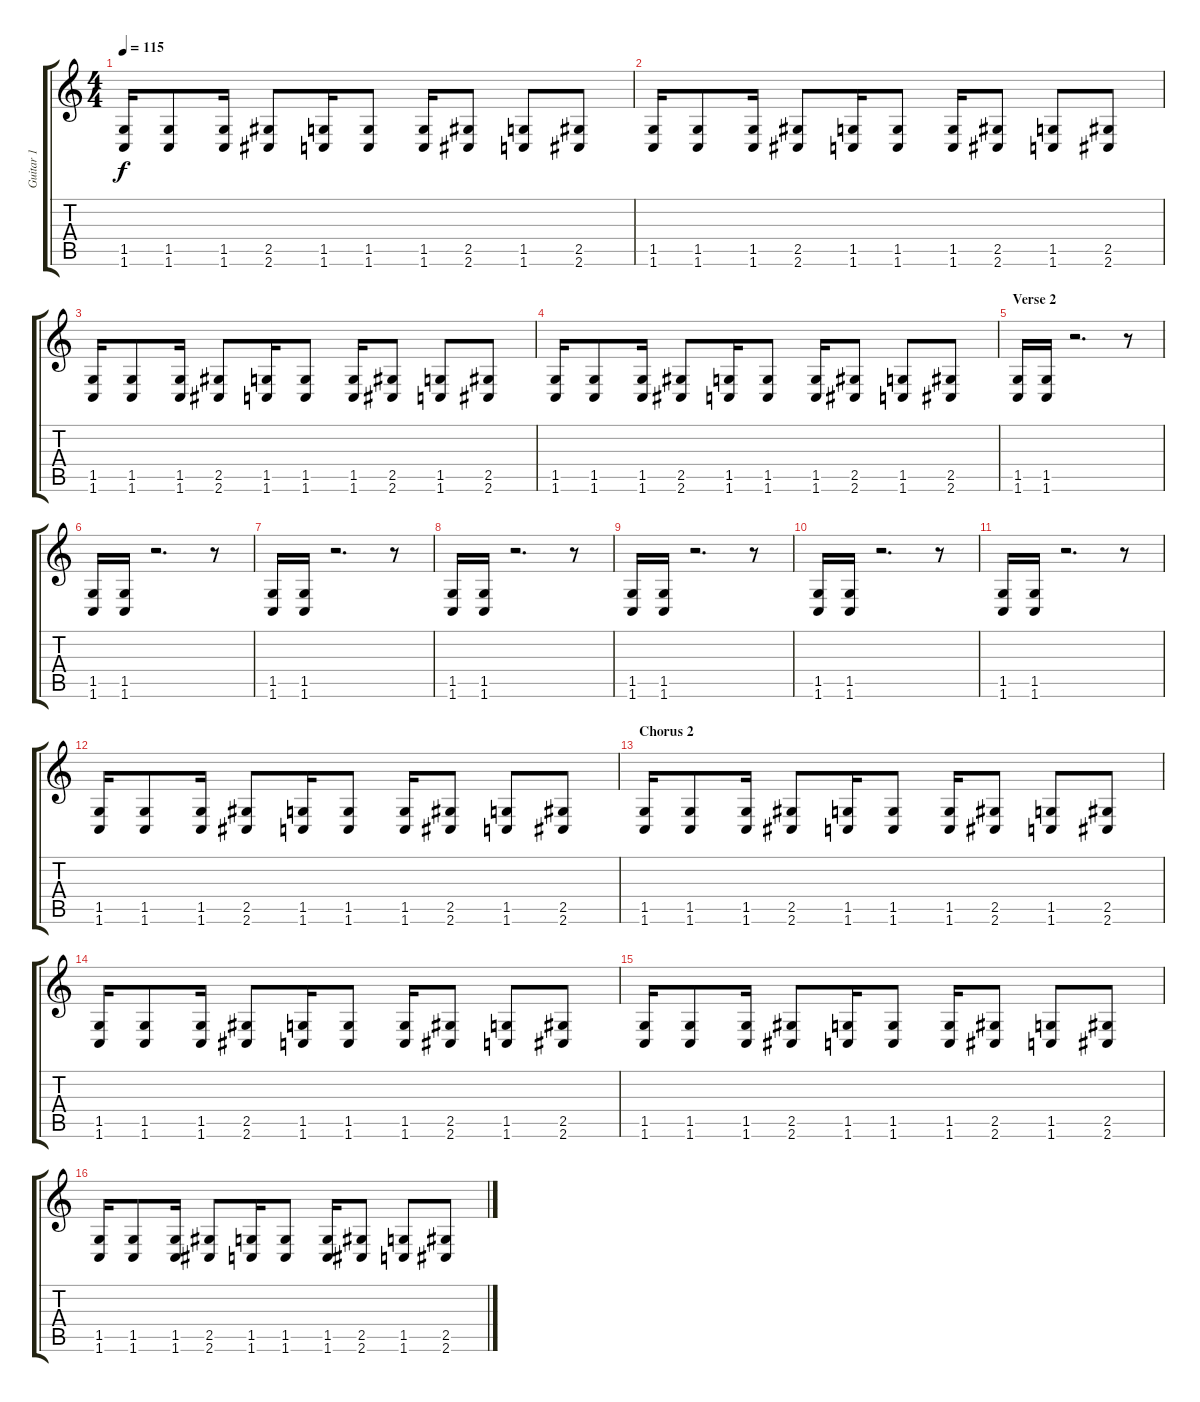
\track ("Guitar 1" "Guitar 1") {instrument distortionguitar}
\staff {score tabs}
\tuning (Db4 Ab3 E3 B2 Gb2 B1) {hide}
\ts (4 4)
\tempo 115
\clef g2
\ks c
(1.5 1.6).16{dy f} (1.5 1.6).8 (1.5 1.6).16 (2.5 2.6).8 (1.5 1.6).16 (1.5 1.6).8 (1.5 1.6).16 (2.5 2.6).8 (1.5 1.6).8 (2.5 2.6).8 |
(1.5 1.6).16 (1.5 1.6).8 (1.5 1.6).16 (2.5 2.6).8 (1.5 1.6).16 (1.5 1.6).8 (1.5 1.6).16 (2.5 2.6).8 (1.5 1.6).8 (2.5 2.6).8 |
(1.5 1.6).16 (1.5 1.6).8 (1.5 1.6).16 (2.5 2.6).8 (1.5 1.6).16 (1.5 1.6).8 (1.5 1.6).16 (2.5 2.6).8 (1.5 1.6).8 (2.5 2.6).8 |
(1.5 1.6).16 (1.5 1.6).8 (1.5 1.6).16 (2.5 2.6).8 (1.5 1.6).16 (1.5 1.6).8 (1.5 1.6).16 (2.5 2.6).8 (1.5 1.6).8 (2.5 2.6).8 |
\section ("" "Verse 2")
(1.5 1.6).16{balance 8 instrument electricguitarmuted} (1.5 1.6).16 r.2{d} r.8 |
(1.5 1.6).16 (1.5 1.6).16 r.2{d} r.8 |
(1.5 1.6).16 (1.5 1.6).16 r.2{d} r.8 |
(1.5 1.6).16 (1.5 1.6).16 r.2{d} r.8 |
(1.5 1.6).16 (1.5 1.6).16 r.2{d} r.8 |
(1.5 1.6).16 (1.5 1.6).16 r.2{d} r.8 |
(1.5 1.6).16 (1.5 1.6).16 r.2{d} r.8 |
(1.5 1.6).16{balance 11 instrument distortionguitar} (1.5 1.6).8 (1.5 1.6).16 (2.5 2.6).8 (1.5 1.6).16 (1.5 1.6).8 (1.5 1.6).16 (2.5 2.6).8 (1.5 1.6).8 (2.5 2.6).8 |
\section ("" "Chorus 2")
(1.5 1.6).16 (1.5 1.6).8 (1.5 1.6).16 (2.5 2.6).8 (1.5 1.6).16 (1.5 1.6).8 (1.5 1.6).16 (2.5 2.6).8 (1.5 1.6).8 (2.5 2.6).8 |
(1.5 1.6).16 (1.5 1.6).8 (1.5 1.6).16 (2.5 2.6).8 (1.5 1.6).16 (1.5 1.6).8 (1.5 1.6).16 (2.5 2.6).8 (1.5 1.6).8 (2.5 2.6).8 |
(1.5 1.6).16 (1.5 1.6).8 (1.5 1.6).16 (2.5 2.6).8 (1.5 1.6).16 (1.5 1.6).8 (1.5 1.6).16 (2.5 2.6).8 (1.5 1.6).8 (2.5 2.6).8 |
(1.5 1.6).16 (1.5 1.6).8 (1.5 1.6).16 (2.5 2.6).8 (1.5 1.6).16 (1.5 1.6).8 (1.5 1.6).16 (2.5 2.6).8 (1.5 1.6).8 (2.5 2.6).8
